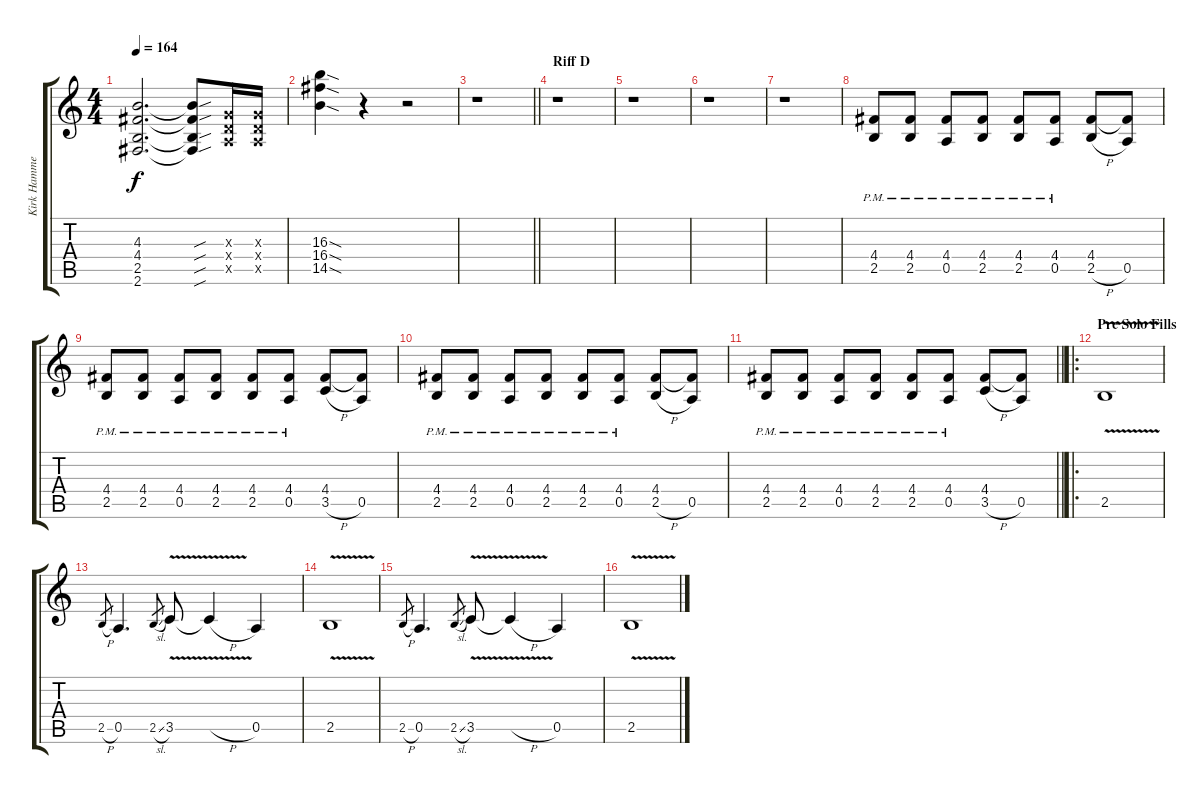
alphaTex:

\track ("Kirk Hammett" "Kirk Hamme") {instrument distortionguitar}
\staff {score tabs}
\tuning (E4 B3 G3 D3 A2 E2) {hide}
\ts (4 4)
\tempo 164
\clef g2
\ks c
(4.3{t} 4.4{t} 2.5{t} 2.6{t}).2{d dy f} (4.3{sou t} 4.4{sou t} 2.5{sou t} 2.6{sou t}).8 (0.3{x} 0.4{x} 0.5{x}).16 (0.3{x} 0.4{x} 0.5{x}).16 |
(16.3{sod} 16.4{sod} 14.5{sod}).4 r.4 r.2 |
\barLineRight lightlight
r.1 |
\section ("" "Riff D")
r.1 |
r.1 |
r.1 |
r.1 |
(4.4{pm} 2.5{pm}).8 (4.4{pm} 2.5{pm}).8 (4.4{pm} 0.5{pm}).8 (4.4{pm} 2.5{pm}).8 (4.4{pm} 2.5{pm}).8 (4.4{pm} 0.5{pm}).8 (4.4 2.5{h}).8 (4.4{t} 0.5).8 |
(4.4{pm} 2.5{pm}).8 (4.4{pm} 2.5{pm}).8 (4.4{pm} 0.5{pm}).8 (4.4{pm} 2.5{pm}).8 (4.4{pm} 2.5{pm}).8 (4.4{pm} 0.5{pm}).8 (4.4 3.5{h}).8 (4.4{t} 0.5).8 |
(4.4{pm} 2.5{pm}).8 (4.4{pm} 2.5{pm}).8 (4.4{pm} 0.5{pm}).8 (4.4{pm} 2.5{pm}).8 (4.4{pm} 2.5{pm}).8 (4.4{pm} 0.5{pm}).8 (4.4 2.5{h}).8 (4.4{t} 0.5).8 |
\barLineRight lightlight
(4.4{pm} 2.5{pm}).8 (4.4{pm} 2.5{pm}).8 (4.4{pm} 0.5{pm}).8 (4.4{pm} 2.5{pm}).8 (4.4{pm} 2.5{pm}).8 (4.4{pm} 0.5{pm}).8 (4.4 3.5{h}).8 (4.4{t} 0.5).8 |
\ro
\section ("" "Pre Solo Fills")
2.5{v}.1 |
2.5{h}.8{gr} 0.5.4{d} 2.5{sl}.8{gr} 3.5{v}.8 3.5{v h t}.4 0.5.4 |
2.5{v}.1 |
2.5{h}.8{gr} 0.5.4{d} 2.5{sl}.8{gr} 3.5{v}.8 3.5{v h t}.4 0.5.4 |
2.5{v}.1
